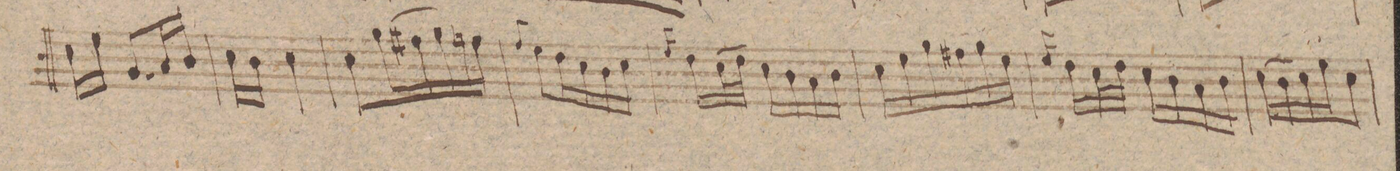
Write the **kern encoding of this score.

**kern	**dynam
*I"Violino Primo	*
*clefG2	*
*k[]	*
*M3/8	*
16cc\LL	.
16ee\JJ	.
8g/L	.
16a/L	.
16b/JJ	.
=15	=15
16cc\LL	.
16b\JJ	.
4cc\	.
=16	=16
8cc\L	.
(16gg\L	.
16ff#X\	.
16gg\)	.
16ffn\JJ	.
=17	=17
8qqff/	.
8ee\L	.
16dd\L	.
16cc\	.
16b\	.
16cc\JJ	.
=18	=18
16qqee/	.
16dd\LL	.
(32cc\L	.
32dd\JJJ)	.
16cc\LL	.
16b\	.
16a\	.
16b\JJ	.
=19	=19
16cc\LL	.
16ee\	.
16gg\	.
16ff#X\	.
16gg\	.
16ee\JJ	.
=20	=20
16qqee/	.
16dd\LL	.
32cc\L	.
32dd\JJJ	.
16cc\LL	.
16b\	.
16a\	.
16b\JJ	.
=21	=21
(16cc\LL	.
16b\	.
16cc\)	.
16ee\J	.
8cc\J	.
=22	=22
*-	*-
